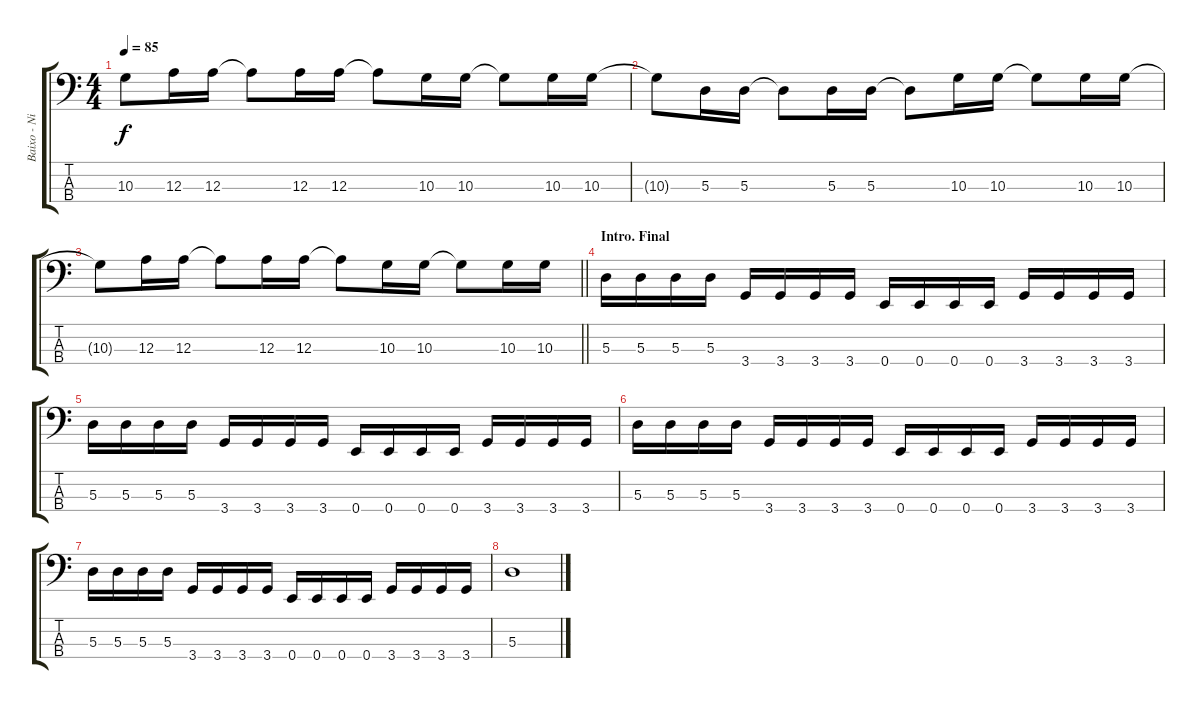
\track ("Baixo - Nikola" "Baixo - Ni") {instrument electricbasspick}
\staff {score tabs}
\tuning (G2 D2 A1 E1) {hide}
\ts (4 4)
\tempo 85
\clef f4
\ks c
10.3{t}.8{dy f} 12.3.16 12.3.16 12.3{t}.8 12.3.16 12.3.16 12.3{t}.8 10.3.16 10.3.16 10.3{t}.8 10.3.16 10.3.16 |
10.3{t}.8 5.3.16 5.3.16 5.3{t}.8 5.3.16 5.3.16 5.3{t}.8 10.3.16 10.3.16 10.3{t}.8 10.3.16 10.3.16 |
\barLineRight lightlight
10.3{t}.8 12.3.16 12.3.16 12.3{t}.8 12.3.16 12.3.16 12.3{t}.8 10.3.16 10.3.16 10.3{t}.8 10.3.16 10.3.16 |
\section ("" "Intro. Final")
5.3.16 5.3.16 5.3.16 5.3.16 3.4.16 3.4.16 3.4.16 3.4.16 0.4.16 0.4.16 0.4.16 0.4.16 3.4.16 3.4.16 3.4.16 3.4.16 |
5.3.16 5.3.16 5.3.16 5.3.16 3.4.16 3.4.16 3.4.16 3.4.16 0.4.16 0.4.16 0.4.16 0.4.16 3.4.16 3.4.16 3.4.16 3.4.16 |
5.3.16 5.3.16 5.3.16 5.3.16 3.4.16 3.4.16 3.4.16 3.4.16 0.4.16 0.4.16 0.4.16 0.4.16 3.4.16 3.4.16 3.4.16 3.4.16 |
5.3.16 5.3.16 5.3.16 5.3.16 3.4.16 3.4.16 3.4.16 3.4.16 0.4.16 0.4.16 0.4.16 0.4.16 3.4.16 3.4.16 3.4.16 3.4.16 |
5.3.1
